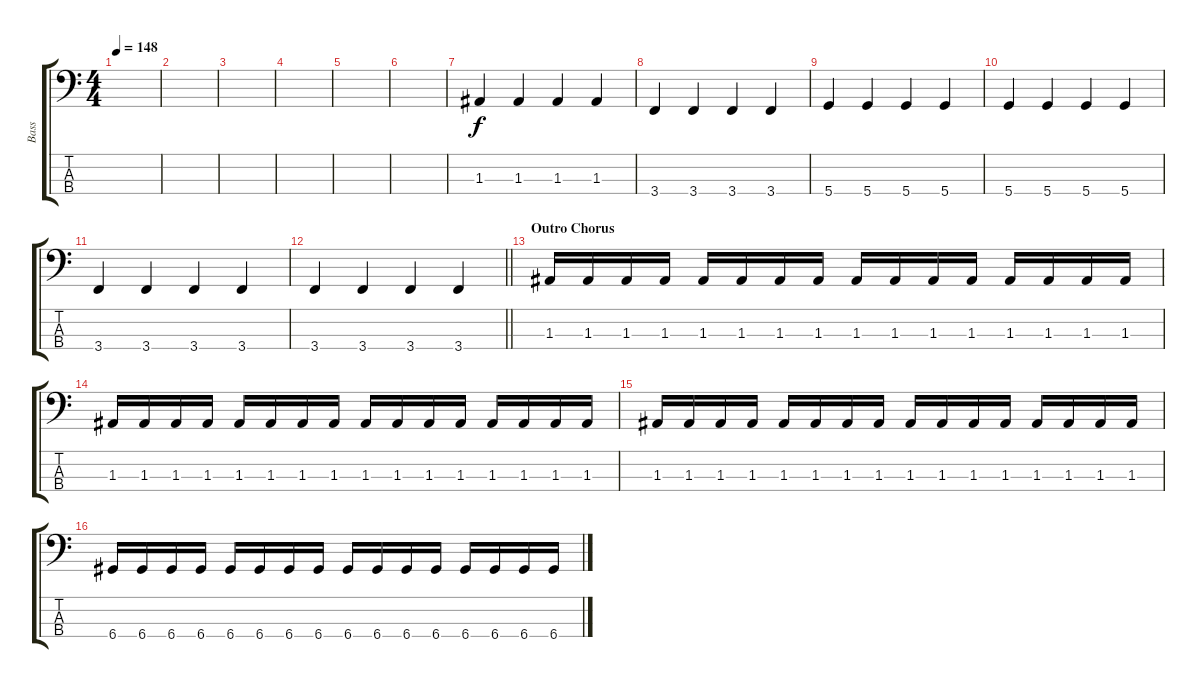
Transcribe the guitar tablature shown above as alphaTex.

\track ("Bass" "Bass") {instrument electricbasspick}
\staff {score tabs}
\tuning (G2 D2 A1 D1) {hide}
\ts (4 4)
\tempo 148
\clef f4
\ks c
|
|
|
|
|
|
1.3.4 1.3.4 1.3.4 1.3.4 |
3.4.4 3.4.4 3.4.4 3.4.4 |
5.4.4 5.4.4 5.4.4 5.4.4 |
5.4.4 5.4.4 5.4.4 5.4.4 |
3.4.4 3.4.4 3.4.4 3.4.4 |
\barLineRight lightlight
3.4.4 3.4.4 3.4.4 3.4.4 |
\section ("" "Outro Chorus")
1.3.16 1.3.16 1.3.16 1.3.16 1.3.16 1.3.16 1.3.16 1.3.16 1.3.16 1.3.16 1.3.16 1.3.16 1.3.16 1.3.16 1.3.16 1.3.16 |
1.3.16 1.3.16 1.3.16 1.3.16 1.3.16 1.3.16 1.3.16 1.3.16 1.3.16 1.3.16 1.3.16 1.3.16 1.3.16 1.3.16 1.3.16 1.3.16 |
1.3.16 1.3.16 1.3.16 1.3.16 1.3.16 1.3.16 1.3.16 1.3.16 1.3.16 1.3.16 1.3.16 1.3.16 1.3.16 1.3.16 1.3.16 1.3.16 |
6.4.16 6.4.16 6.4.16 6.4.16 6.4.16 6.4.16 6.4.16 6.4.16 6.4.16 6.4.16 6.4.16 6.4.16 6.4.16 6.4.16 6.4.16 6.4.16
